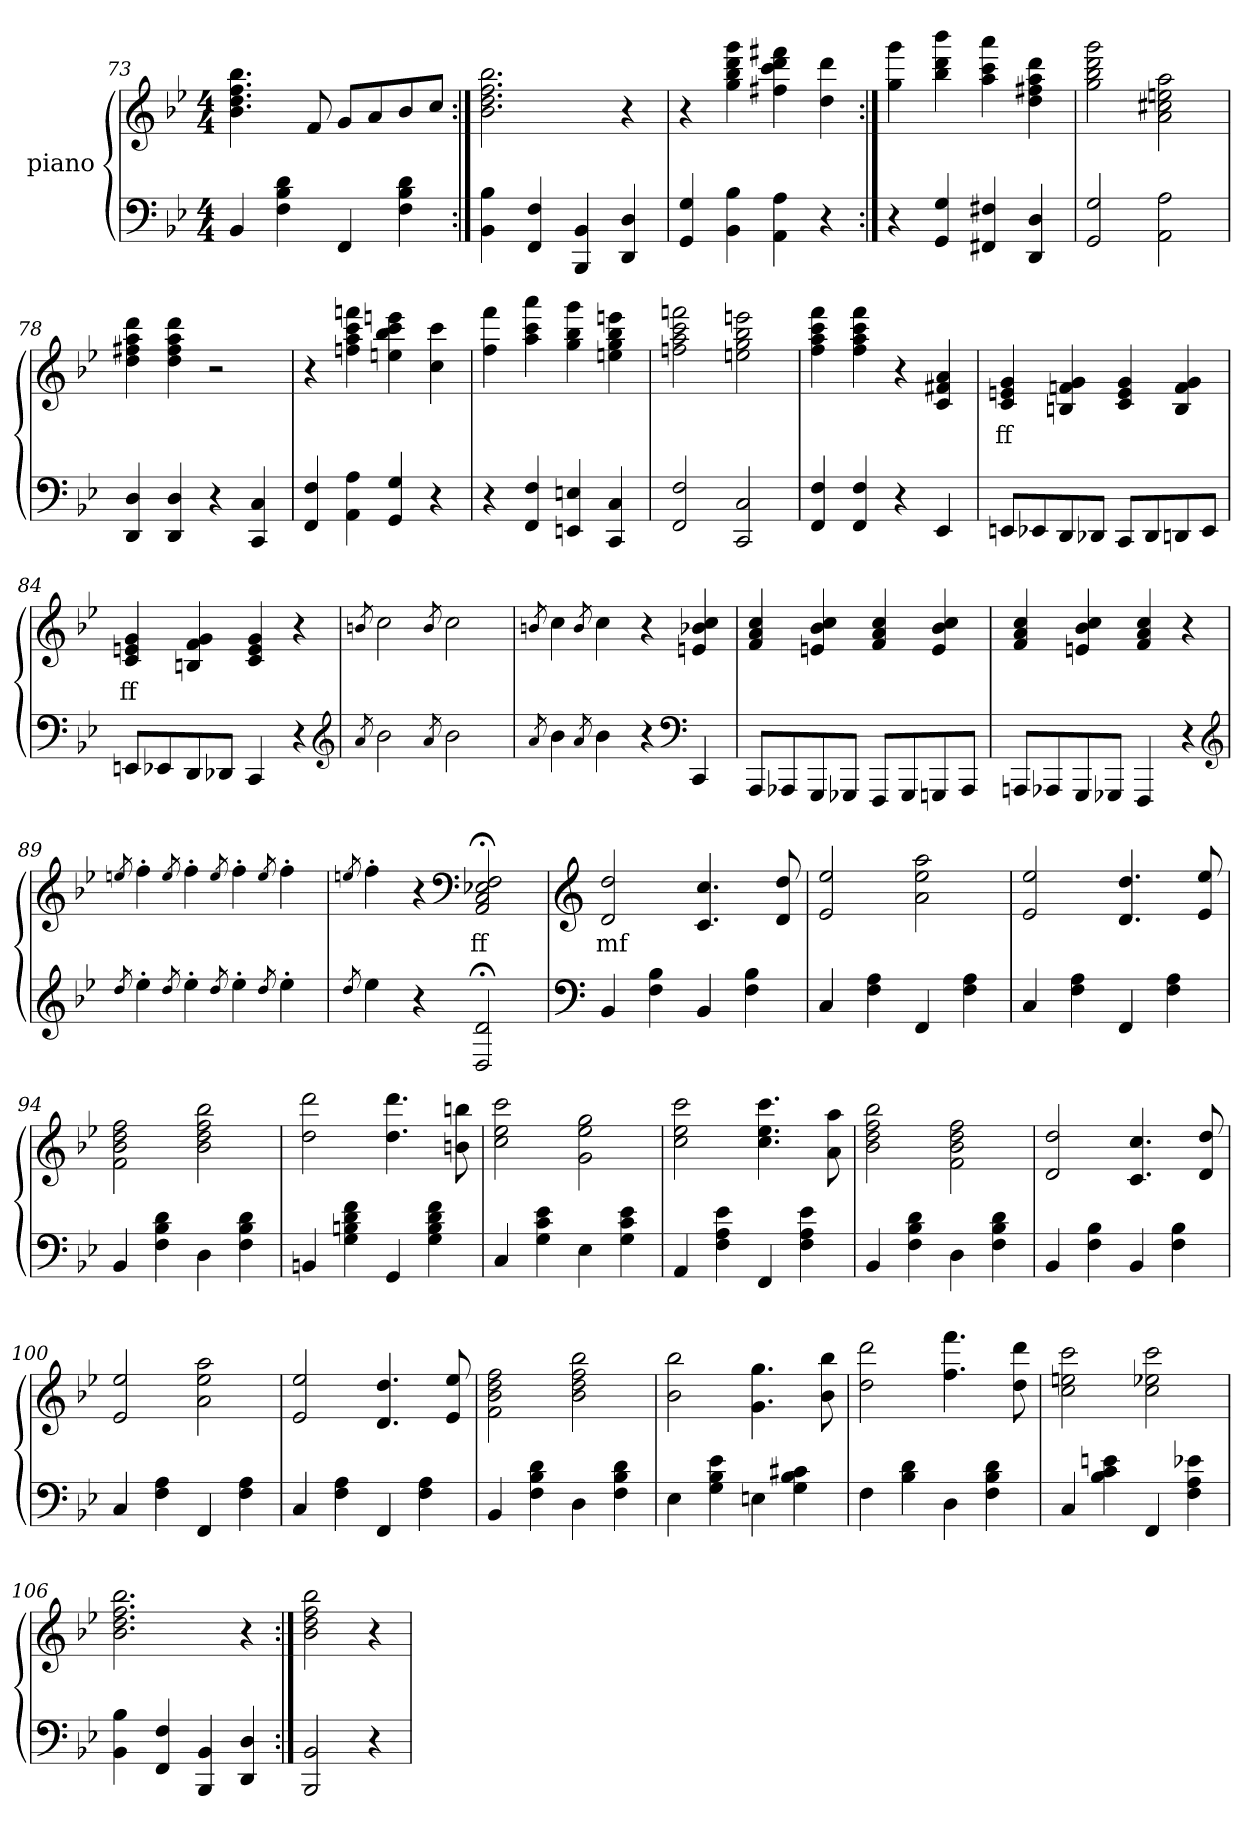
**kern	**kern	**text
*part2	*part1	*part1
*staff2	*staff1	*staff1
*I"piano	*I"piano	*
*clefF4	*clefG2	*
*k[b-e-]	*k[b-e-]	*
*M4/4	*M4/4	*
=73	=73	=73
4BB-	4.bb- 4.ff 4.dd 4.b-	.
4d 4B- 4F	.	.
.	8f	.
4FF	8gL	.
.	8a	.
4d 4B- 4F	8b-	.
.	8ccJ	.
=74:|!	=74:|!	=74:|!
4B- 4BB-	2.bb- 2.ff 2.dd 2.b-	.
4F 4FF	.	.
4BB- 4BBB-	.	.
4D 4DD	4r	.
=75	=75	=75
4G 4GG	4r	.
4B- 4BB-	4ggg 4ddd 4bb- 4gg	.
4A 4AA	4fff#X 4ddd 4ccc 4ff#X	.
4r	4ddd 4dd	.
=76:|!	=76:|!	=76:|!
4r	4ggg 4gg	.
4G 4GG	4bbb- 4ddd 4bb-	.
4F#X 4FF#X	4aaa 4ccc 4aa	.
4D 4DD	4ddd 4aa 4ff#X 4dd	.
=77	=77	=77
2G 2GG	2ggg 2ddd 2bb- 2gg	.
2A 2AA	2aa 2een 2cc#X 2a	.
=78	=78	=78
4D 4DD	4ddd 4aa 4ff#X 4dd	.
4D 4DD	4ddd 4aa 4ff# 4dd	.
4r	2r	.
4C 4CC	.	.
=79	=79	=79
4F 4FF	4r	.
4A 4AA	4fffn 4ccc 4aa 4ffn	.
4G 4GG	4eeen 4ccc 4bb- 4een	.
4r	4ccc 4cc	.
=80	=80	=80
4r	4fff 4ff	.
4F 4FF	4aaa 4ccc 4aa	.
4En 4EEn	4ggg 4bb- 4gg	.
4C 4CC	4eeen 4bb- 4gg 4een	.
=81	=81	=81
2F 2FF	2fffn 2ccc 2aa 2ffn	.
2C 2CC	2eeen 2bb- 2gg 2een	.
=82	=82	=82
4F 4FF	4fff 4ccc 4aa 4ff	.
4F 4FF	4fff 4ccc 4aa 4ff	.
4r	4r	.
4EE-	4a 4f#X 4c	.
=83	=83	=83
8EEnL	4g 4en 4c	ff
8EE-X	.	.
8DD	4g 4fn 4Bn	.
8DD-XJ	.	.
8CCL	4g 4e 4c	.
8DD-	.	.
8DDn	4g 4f 4B	.
8EE-J	.	.
=84	=84	=84
8EEnL	4g 4en 4c	ff
8EE-X	.	.
8DD	4g 4f 4Bn	.
8DD-XJ	.	.
4CC	4g 4e 4c	.
4r	4r	.
*clefG2	*	*
=85	=85	=85
8qa	8qbn	.
2b-	2cc	.
8qa	8qb	.
2b-	2cc	.
=86	=86	=86
8qa	8qbn	.
4b-	4cc	.
8qa	8qb	.
4b-	4cc	.
4r	4r	.
*clefF4	*	*
4CC	4cc 4b-X 4en	.
=87	=87	=87
8AAAL	4cc 4a 4f	.
8AAA-X	.	.
8GGG	4cc 4b- 4en	.
8GGG-XJ	.	.
8FFFL	4cc 4a 4f	.
8GGG-	.	.
8GGGn	4cc 4b- 4e	.
8AAA-J	.	.
=88	=88	=88
8AAAnL	4cc 4a 4f	.
8AAA-X	.	.
8GGG	4cc 4b- 4en	.
8GGG-XJ	.	.
4FFF	4cc 4a 4f	.
4r	4r	.
*clefG2	*	*
=89	=89	=89
8qdd	8qeen	.
4ee-'>	4ff'>	.
8qdd	8qee	.
4ee-'>	4ff'>	.
8qdd	8qee	.
4ee-'>	4ff'>	.
8qdd	8qee	.
4ee-'>	4ff'>	.
=90	=90	=90
8qdd	8qeen	.
4ee-	4ff'>	.
4r	4r	.
*	*clefF4	*
2d;< 2D;<	2F;< 2E-X;< 2C;< 2AA;<	ff
=91	=91	=91
*clefF4	*clefG2	*
4BB-	2dd 2d	mf
4B- 4F	.	.
4BB-	4.cc 4.c	.
4B- 4F	.	.
.	8dd 8d	.
=92	=92	=92
4C	2ee- 2e-	.
4A 4F	.	.
4FF	2aa 2ee- 2a	.
4A 4F	.	.
=93	=93	=93
4C	2ee- 2e-	.
4A 4F	.	.
4FF	4.dd 4.d	.
4A 4F	.	.
.	8ee- 8e-	.
=94	=94	=94
4BB-	2ff 2dd 2b- 2f	.
4d 4B- 4F	.	.
4D	2bb- 2ff 2dd 2b-	.
4d 4B- 4F	.	.
=95	=95	=95
4BBn	2ddd 2dd	.
4f 4d 4Bn 4G	.	.
4GG	4.ddd 4.dd	.
4f 4d 4B 4G	.	.
.	8bbn 8bn	.
=96	=96	=96
4C	2ccc 2ee- 2cc	.
4e- 4c 4G	.	.
4E-	2gg 2ee- 2g	.
4e- 4c 4G	.	.
=97	=97	=97
4AA	2ccc 2ee- 2cc	.
4e- 4A 4F	.	.
4FF	4.ccc 4.ee- 4.cc	.
4e- 4A 4F	.	.
.	8aa 8a	.
=98	=98	=98
4BB-	2bb- 2ff 2dd 2b-	.
4d 4B- 4F	.	.
4D	2ff 2dd 2b- 2f	.
4d 4B- 4F	.	.
=99	=99	=99
4BB-	2dd 2d	.
4B- 4F	.	.
4BB-	4.cc 4.c	.
4B- 4F	.	.
.	8dd 8d	.
=100	=100	=100
4C	2ee- 2e-	.
4A 4F	.	.
4FF	2aa 2ee- 2a	.
4A 4F	.	.
=101	=101	=101
4C	2ee- 2e-	.
4A 4F	.	.
4FF	4.dd 4.d	.
4A 4F	.	.
.	8ee- 8e-	.
=102	=102	=102
4BB-	2ff 2dd 2b- 2f	.
4d 4B- 4F	.	.
4D	2bb- 2ff 2dd 2b-	.
4d 4B- 4F	.	.
=103	=103	=103
4E-	2bb- 2b-	.
4e- 4B- 4G	.	.
4En	4.gg 4.g	.
4c#X 4B- 4G	.	.
.	8bb- 8b-	.
=104	=104	=104
4F	2ddd 2dd	.
4d 4B-	.	.
4D	4.fff 4.ff	.
4d 4B- 4F	.	.
.	8ddd 8dd	.
=105	=105	=105
4C	2ccc 2een 2cc	.
4en 4c 4B-	.	.
4FF	2ccc 2ee-X 2cc	.
4e-X 4A 4F	.	.
=106	=106	=106
4B- 4BB-	2.bb- 2.ff 2.dd 2.b-	.
4F 4FF	.	.
4BB- 4BBB-	.	.
4D 4DD	4r	.
=107:|!	=107:|!	=107:|!
2BB- 2BBB-	2bb- 2ff 2dd 2b-	.
4r	4r	.
=	=	=
*-	*-	*-
